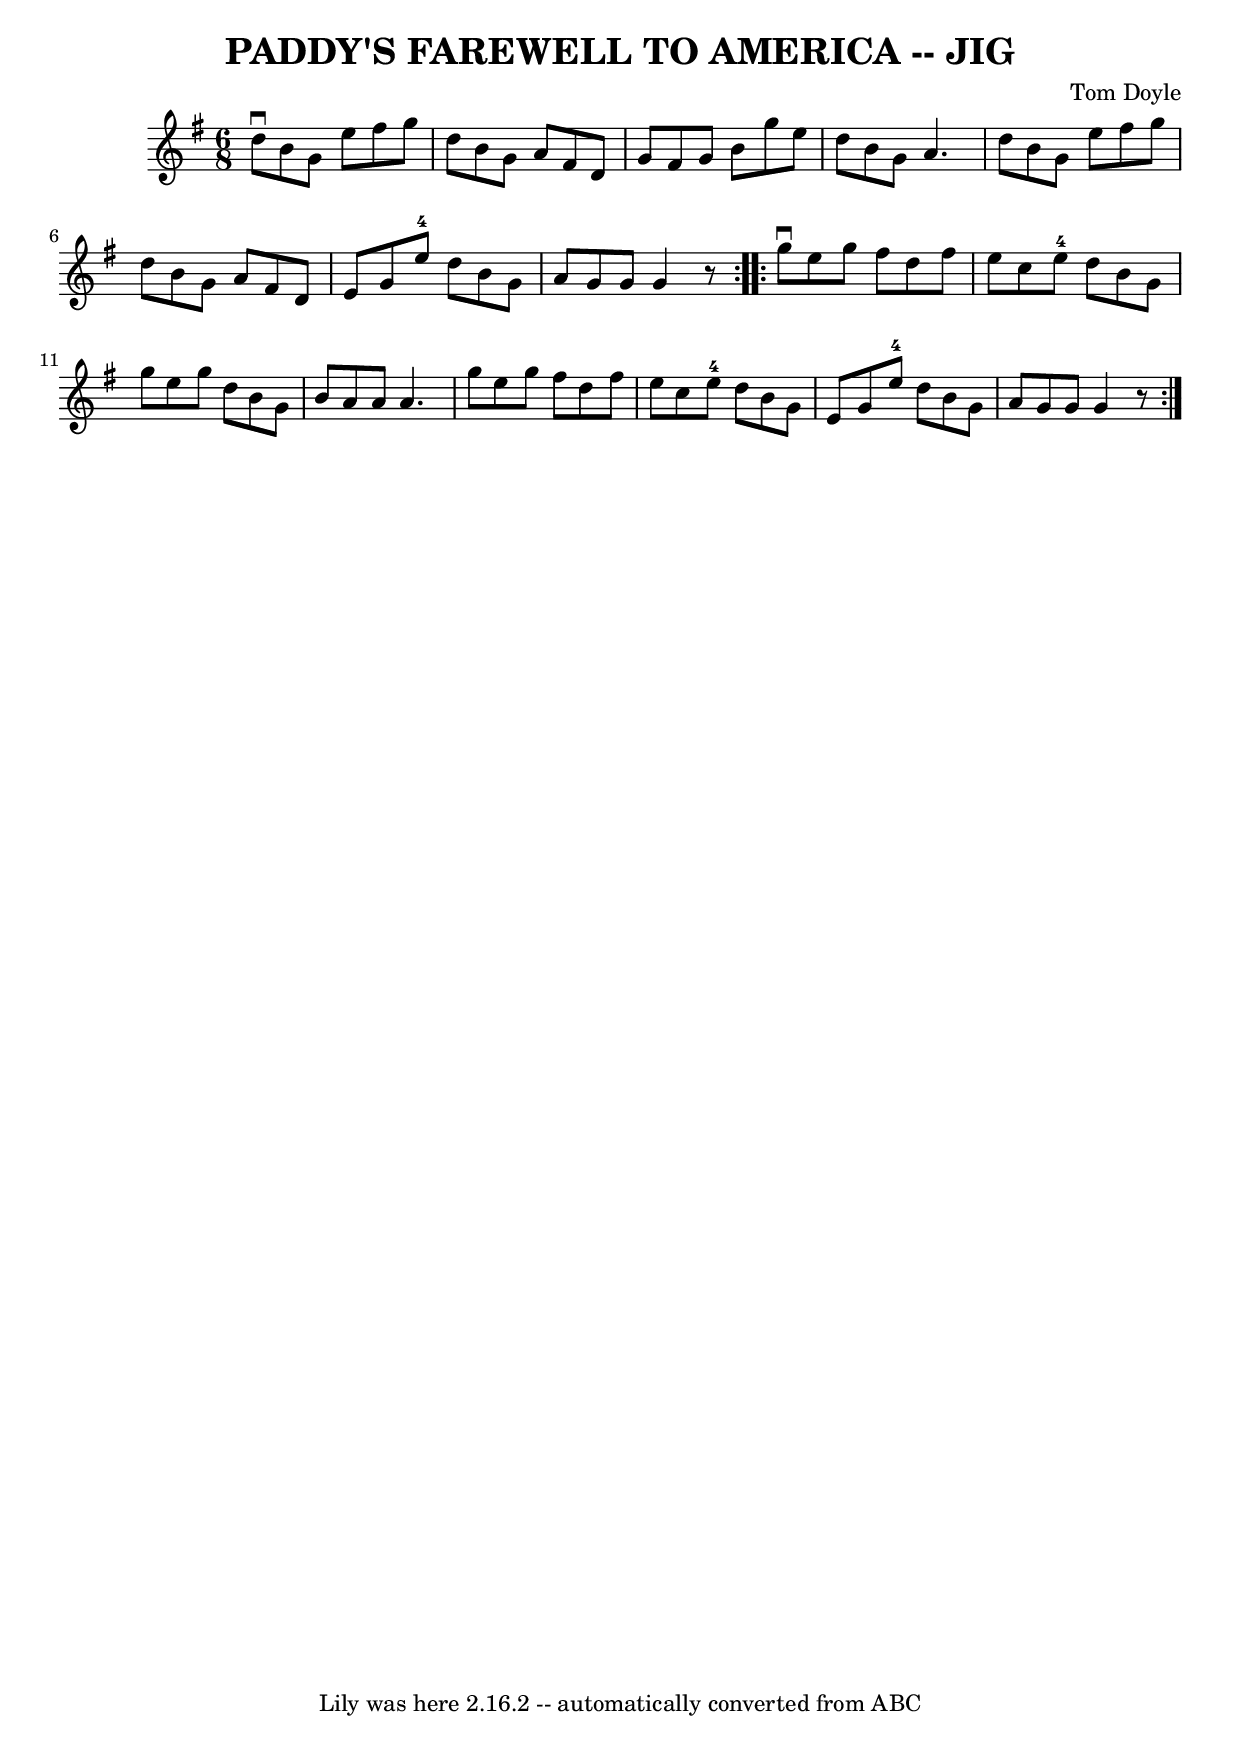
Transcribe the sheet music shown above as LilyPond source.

\version "2.16.2"
\include "Mammoth.ily"
\header {
  %% book = "Ryan's Mammoth Collection of Fiddle Tunes"
  composer = "Tom Doyle"
  crossRefNumber = "1"
  footnotes = ""
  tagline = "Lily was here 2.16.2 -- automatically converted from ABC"
  title = "PADDY'S FAREWELL TO AMERICA -- JIG"

}
voicedefault =  {



  \repeat volta 2 {

    \time 6/8 
    \key g \major
 d''8^\downbow b'8 g'8 e''8 fis''8 g''8 
    |
    d''8 b'8 g'8 a'8 fis'8 d'8    |
    g'8    
    fis'8 g'8 b'8 g''8 e''8    |
    d''8 b'8 g'8 a'4.    
    |
    |
    d''8 b'8 g'8 e''8 fis''8 g''8    
    |
    d''8 b'8 g'8 a'8 fis'8 d'8    |
    e'8 g'8   
    e''8-4 d''8 b'8 g'8    |
    a'8 g'8 g'8 g'4    r8   

  }     
  \repeat volta 2 {
    g''8^\downbow e''8 g''8 fis''8 d''8    
    fis''8    |
    e''8 c''8 e''8-4 d''8 b'8 g'8    |
    
    g''8 e''8 g''8 d''8 b'8 g'8    |
    b'8 a'8 a'8    
    a'4.    |
    |
    g''8 e''8 g''8 fis''8 d''8    
    fis''8    |
    e''8 c''8 e''8-4 d''8 b'8 g'8    |
    
    e'8 g'8 e''8-4 d''8 b'8 g'8    |
    a'8 g'8 g'8  
    g'4    r8   
  }   

}

\score{
  <<

    \context Staff="default"
    {
      \voicedefault 
      
    }

  >>
  \layout {
    
  }
  \midi {
  }

}
